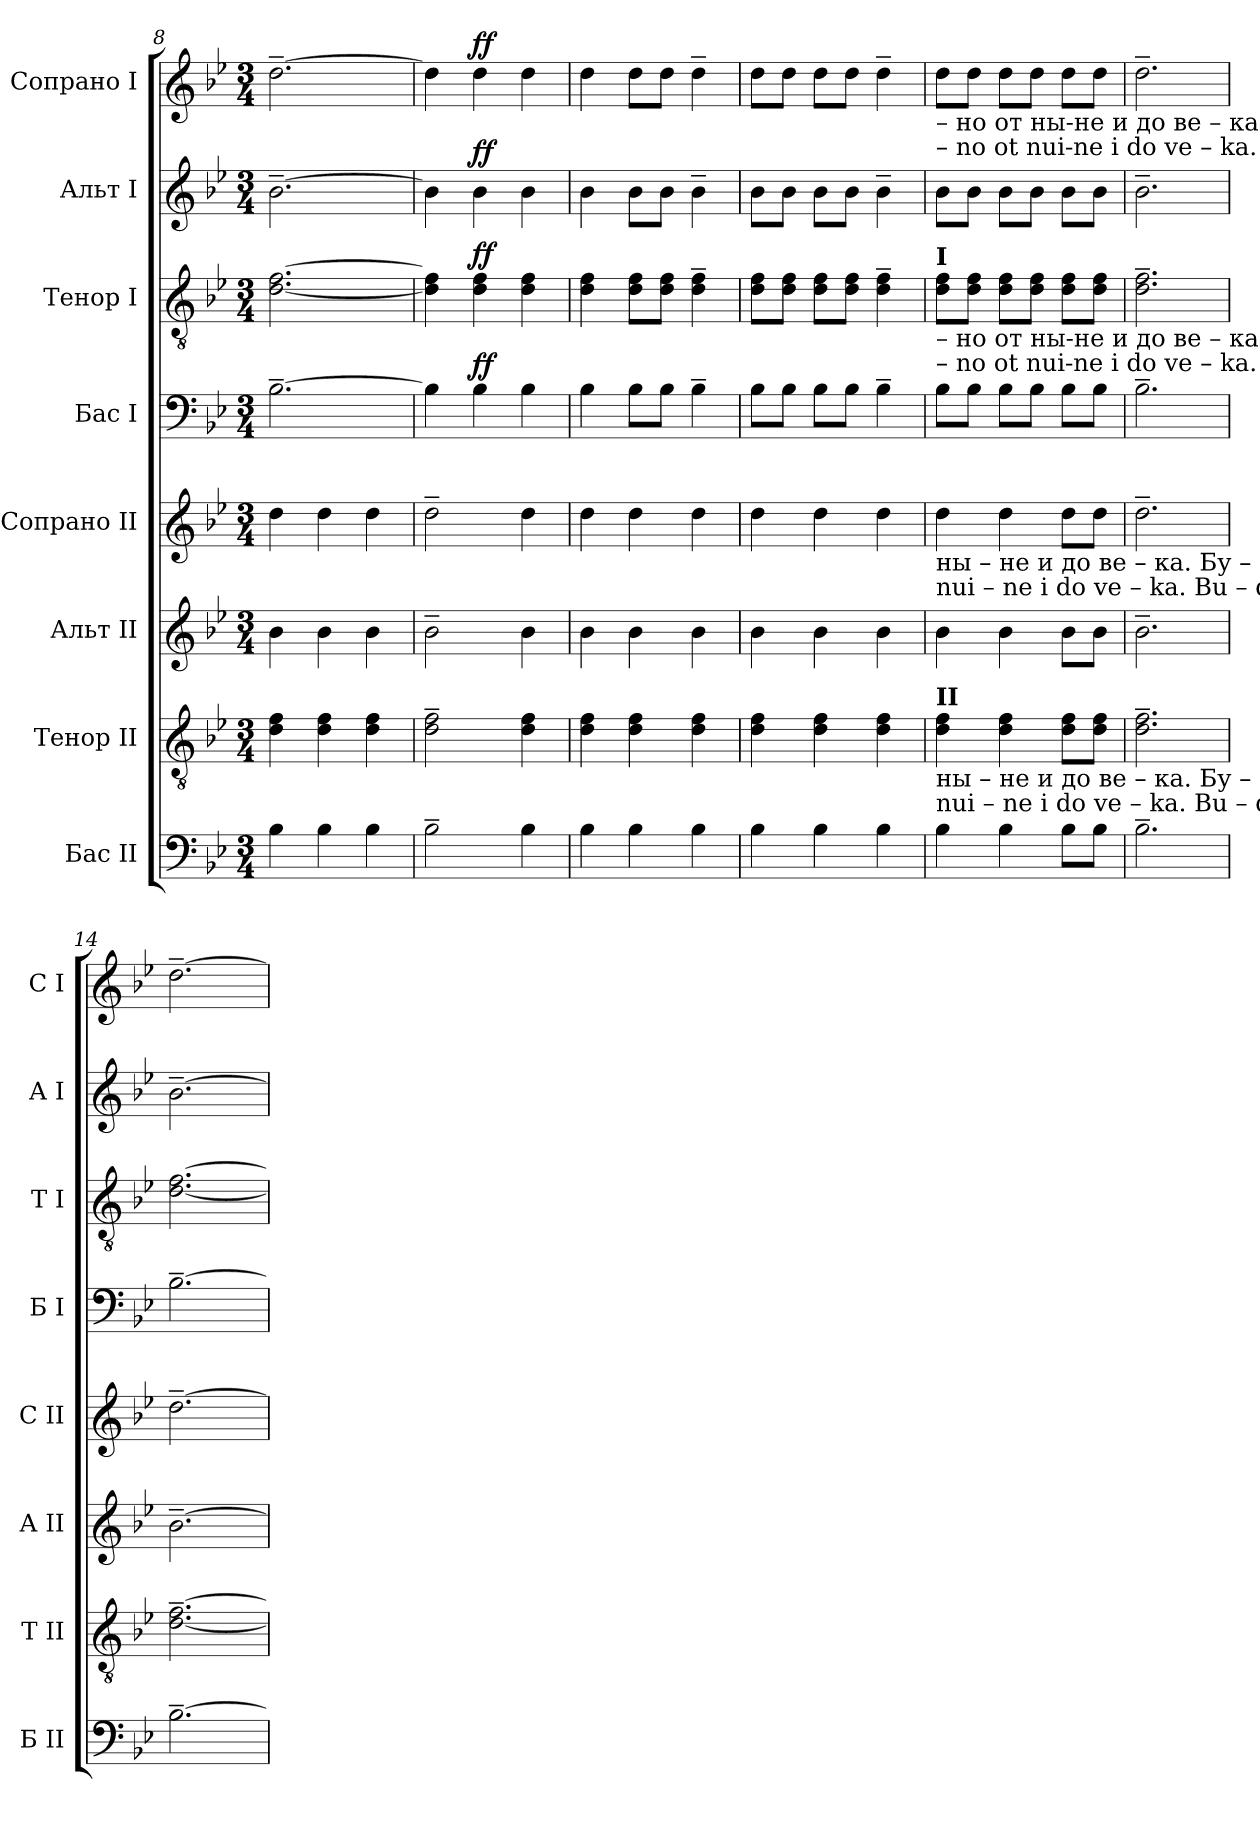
**kern	**kern	**kern	**kern	**kern	**dynam	**kern	**dynam	**kern	**dynam	**kern	**dynam
*part8	*part7	*part6	*part5	*part4	*part4	*part3	*part3	*part2	*part2	*part1	*part1
*staff8	*staff7	*staff6	*staff5	*staff4	*staff4	*staff3	*staff3	*staff2	*staff2	*staff1	*staff1
*I"Бас II	*I"Тенор II	*I"Альт II	*I"Сопрано II	*I"Бас I	*	*I"Тенор I	*	*I"Альт I	*	*I"Сопрано I	*
*I'Б II	*I'Т II	*I'А II	*I'С II	*I'Б I	*	*I'Т I	*	*I'А I	*	*I'С I	*
*clefF4	*clefGv2	*clefG2	*clefG2	*clefF4	*	*clefGv2	*	*clefG2	*	*clefG2	*
*k[b-e-]	*k[b-e-]	*k[b-e-]	*k[b-e-]	*k[b-e-]	*	*k[b-e-]	*	*k[b-e-]	*	*k[b-e-]	*
*M3/4	*M3/4	*M3/4	*M3/4	*M3/4	*	*M3/4	*	*M3/4	*	*M3/4	*
=8	=8	=8	=8	=8	=8	=8	=8	=8	=8	=8	=8
4B-\	4d\ 4f\	4b-\	4dd\	[2.B-~\	.	[2.d\ [2.f\	.	[2.b-~\	.	[2.dd~\	.
4B-\	4d\ 4f\	4b-\	4dd\	.	.	.	.	.	.	.	.
4B-\	4d\ 4f\	4b-\	4dd\	.	.	.	.	.	.	.	.
=9	=9	=9	=9	=9	=9	=9	=9	=9	=9	=9	=9
2B-~\	2d\~ 2f\~	2b-~\	2dd~\	4B-\]	.	4d\] 4f\]	.	4b-\]	.	4dd\]	.
!	!	!	!	!	!LO:DY:a	!	!LO:DY:a	!	!LO:DY:a	!	!LO:DY:a
.	.	.	.	4B-\	ff	4d\ 4f\	ff	4b-\	ff	4dd\	ff
4B-\	4d\ 4f\	4b-\	4dd\	4B-\	.	4d\ 4f\	.	4b-\	.	4dd\	.
=10	=10	=10	=10	=10	=10	=10	=10	=10	=10	=10	=10
4B-\	4d\ 4f\	4b-\	4dd\	4B-\	.	4d\ 4f\	.	4b-\	.	4dd\	.
4B-\	4d\ 4f\	4b-\	4dd\	8B-\L	.	8d\ 8f\L	.	8b-\L	.	8dd\L	.
.	.	.	.	8B-\J	.	8d\ 8f\J	.	8b-\J	.	8dd\J	.
4B-\	4d\ 4f\	4b-\	4dd\	4B-~\	.	4d\~ 4f\~	.	4b-~\	.	4dd~\	.
=11	=11	=11	=11	=11	=11	=11	=11	=11	=11	=11	=11
4B-\	4d\ 4f\	4b-\	4dd\	8B-\L	.	8d\ 8f\L	.	8b-\L	.	8dd\L	.
.	.	.	.	8B-\J	.	8d\ 8f\J	.	8b-\J	.	8dd\J	.
4B-\	4d\ 4f\	4b-\	4dd\	8B-\L	.	8d\ 8f\L	.	8b-\L	.	8dd\L	.
.	.	.	.	8B-\J	.	8d\ 8f\J	.	8b-\J	.	8dd\J	.
4B-\	4d\ 4f\	4b-\	4dd\	4B-~\	.	4d\~ 4f\~	.	4b-~\	.	4dd~\	.
!!LO:PB:g=z
=12	=12	=12	=12	=12	=12	=12	=12	=12	=12	=12	=12
!	!	!	!	!	!	!	!	!	!	!LO:TX:b:t=– но от  ны-не  и   до     ве      –      ка.                       Бу – ди      и  –   мя    Го–спод – не  бла– го–сло–вен  –	!
!	!	!	!	!	!	!	!	!	!	!LO:TX:b:t=– no  ot  nui-ne   i    do      ve     –      ka.                       Bu –  di       i   –  mya  Go– spod –nye bla – go– slo–ven   –	!
!	!	!	!	!	!	!LO:TX:a:B:t=I	!	!	!	!	!
!	!	!	!	!	!	!LO:TX:b:t=– но от  ны-не  и   до     ве      –      ка.                       Бу – ди      и  –   мя    Го–спод – не  бла– го–сло–вен  –	!	!	!	!	!
!	!	!	!	!	!	!LO:TX:b:t=– no  ot  nui-ne   i    do      ve     –      ka.                       Bu –  di       i   –  mya  Go– spod –nye bla – go– slo–ven   –	!	!	!	!	!
!	!	!	!LO:TX:b:t=ны   –   не         и    до    ве       –      ка.                      Бу – ди      и  –   мя    Го–спод – не  бла– го–сло–вен  –	!	!	!	!	!	!	!	!
!	!	!	!LO:TX:b:t=nui   –   ne          i     do    ve       –      ka.                      Bu –  di       i   –  mya  Go– spod –nye bla – go– slo–ven   –	!	!	!	!	!	!	!	!
!	!LO:TX:a:B:t=II	!	!	!	!	!	!	!	!	!	!
!	!LO:TX:b:t=ны   –   не         и    до    ве       –      ка.                      Бу – ди      и  –   мя    Го–спод – не  бла– го–сло–вен  –	!	!	!	!	!	!	!	!	!	!
!	!LO:TX:b:t=nui   –   ne          i     do    ve       –      ka.                      Bu –  di       i   –  mya  Go– spod –nye bla – go– slo–ven   –	!	!	!	!	!	!	!	!	!	!
4B-\	4d\ 4f\	4b-\	4dd\	8B-\L	.	8d\ 8f\L	.	8b-\L	.	8dd\L	.
.	.	.	.	8B-\J	.	8d\ 8f\J	.	8b-\J	.	8dd\J	.
4B-\	4d\ 4f\	4b-\	4dd\	8B-\L	.	8d\ 8f\L	.	8b-\L	.	8dd\L	.
.	.	.	.	8B-\J	.	8d\ 8f\J	.	8b-\J	.	8dd\J	.
8B-\L	8d\ 8f\L	8b-\L	8dd\L	8B-\L	.	8d\ 8f\L	.	8b-\L	.	8dd\L	.
8B-\J	8d\ 8f\J	8b-\J	8dd\J	8B-\J	.	8d\ 8f\J	.	8b-\J	.	8dd\J	.
=13	=13	=13	=13	=13	=13	=13	=13	=13	=13	=13	=13
2.B-~\	2.d\~ 2.f\~	2.b-~\	2.dd~\	2.B-~\	.	2.d\~ 2.f\~	.	2.b-~\	.	2.dd~\	.
=14	=14	=14	=14	=14	=14	=14	=14	=14	=14	=14	=14
[2.B-~\	[2.d\~ [2.f\~	[2.b-~\	[2.dd~\	[2.B-~\	.	[2.d\ [2.f\	.	[2.b-~\	.	[2.dd~\	.
=	=	=	=	=	=	=	=	=	=	=	=
*-	*-	*-	*-	*-	*-	*-	*-	*-	*-	*-	*-
